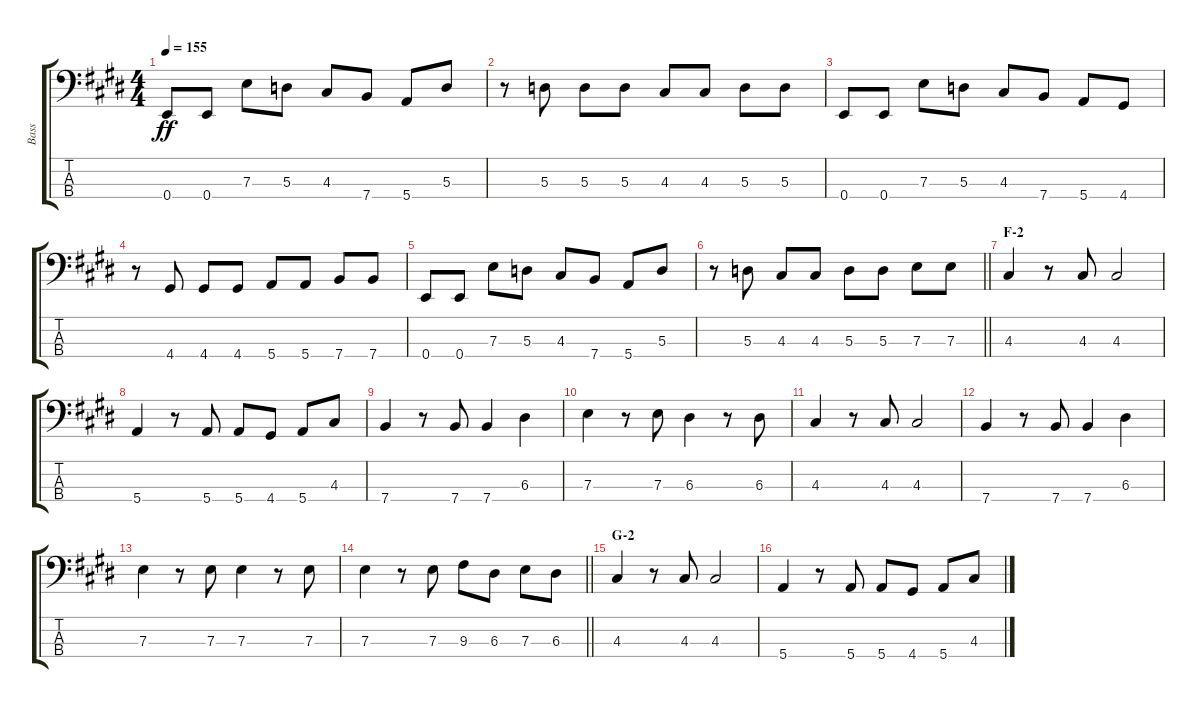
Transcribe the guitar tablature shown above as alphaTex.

\track ("Bass" "Bass") {instrument electricbasspick}
\staff {score tabs}
\tuning (G2 D2 A1 E1) {hide}
\ts (4 4)
\tempo 155
\clef f4
\ks e
0.4.8{dy ff} 0.4.8 7.3.8 5.3.8 4.3.8 7.4.8 5.4.8 5.3.8 |
r.8 5.3.8 5.3.8 5.3.8 4.3.8 4.3.8 5.3.8 5.3.8 |
0.4.8 0.4.8 7.3.8 5.3.8 4.3.8 7.4.8 5.4.8 4.4.8 |
r.8 4.4.8 4.4.8 4.4.8 5.4.8 5.4.8 7.4.8 7.4.8 |
0.4.8 0.4.8 7.3.8 5.3.8 4.3.8 7.4.8 5.4.8 5.3.8 |
\barLineRight lightlight
r.8 5.3.8 4.3.8 4.3.8 5.3.8 5.3.8 7.3.8 7.3.8 |
\section ("" "F-2")
4.3.4 r.8 4.3.8 4.3.2 |
5.4.4 r.8 5.4.8 5.4.8 4.4.8 5.4.8 4.3.8 |
7.4.4 r.8 7.4.8 7.4.4 6.3.4 |
7.3.4 r.8 7.3.8 6.3.4 r.8 6.3.8 |
4.3.4 r.8 4.3.8 4.3.2 |
7.4.4 r.8 7.4.8 7.4.4 6.3.4 |
7.3.4 r.8 7.3.8 7.3.4 r.8 7.3.8 |
\barLineRight lightlight
7.3.4 r.8 7.3.8 9.3.8 6.3.8 7.3.8 6.3.8 |
\section ("" "G-2")
4.3.4 r.8 4.3.8 4.3.2 |
5.4.4 r.8 5.4.8 5.4.8 4.4.8 5.4.8 4.3.8
